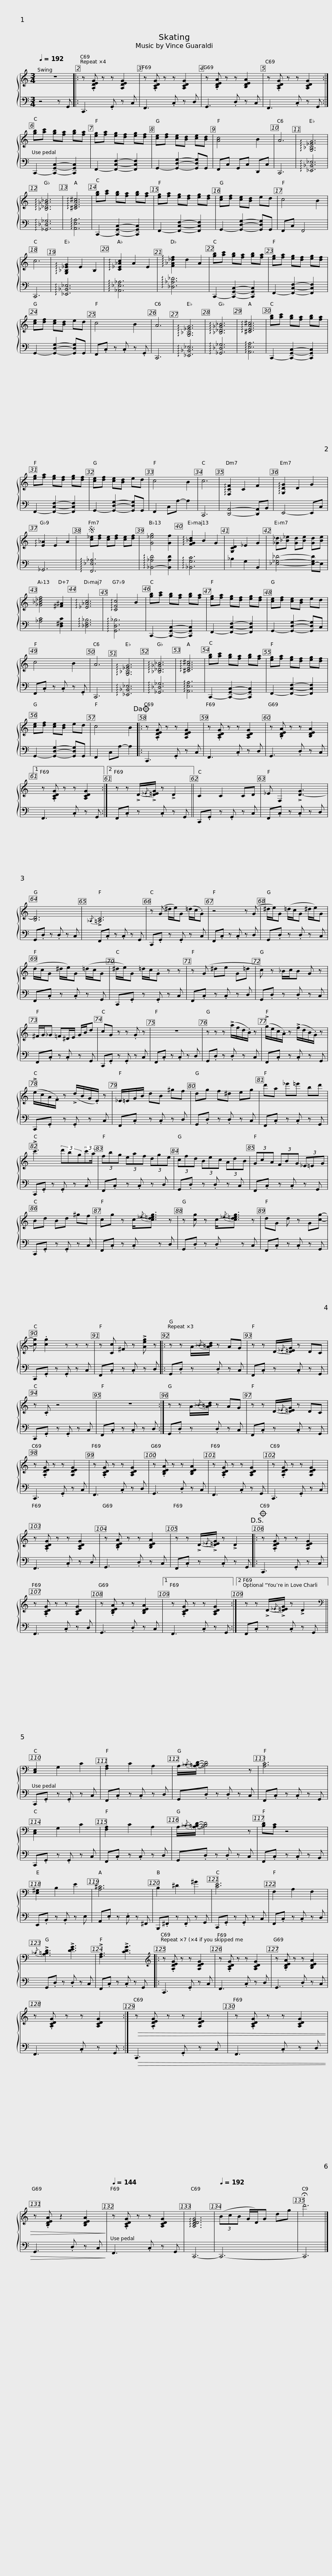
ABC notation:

X:1
%%score { 1 | 2 }
L:1/8
Q:1/4=192
M:3/4
I:linebreak $
K:C
V:1 treble
V:2 bass
V:1
 z6 |: z .[A,DEG] z z [A,DEG]2 | z .[A,CDG] z z [A,CDG]2 | z .[B,DEA] z z [B,DEA]2 | z .[A,CDG] z z [A,CDG]2 :| %5
 [gb][ac'] [gb][fa] [gb][fa] |$ [eg][fa] [eg][df] [eg][df] | [ce][df] [ce][Bd] [ce][Bd] | [Ac]4 B2 | A6 | %10
 !arpeggio![G,_B,_EG]6 | !arpeggio![_B,_D_G_B]6 | !arpeggio![^CEA^c]6 | [gb][ac'] [gb][fa] [gb][fa] |$ [eg][fa] [eg][df] [eg][df] | %15
 [ce][df] [ce][Bd] ed | c4 B2 | c6 | !arpeggio![G,_B,_EG]2 E2 B,2 | !arpeggio![C_E_Ac]2 A2 E2 | %20
 !arpeggio![F_A_df]2 d2 A2 | [gb][ac'] [gb][fa] [gb][fa] |$ [eg][fa] [eg][df] [eg][df] | [ce][df] [ce][Bd] ed | c4 B2 | %25
 A6 | !arpeggio![G,_B,_EG]6 | !arpeggio![_B,_D_G_B]6 | !arpeggio![^CEA^c]6 | [gb][ac'] [gb][fa] [gb][fa] |$ %30
 [eg][fa] [eg][df] [eg][df] | [ce][df] [ce][Bd] ed | c4 B2 | c6 | !arpeggio![F,CF]2 C2 F2 | %35
 !arpeggio![G,DG]2 D2 G2 | !arpeggio![E_A]2 E2 A2 |S [c_e][df] [ce][df] [ce][df] |$ [G_eg]4 [Gf]2 | !arpeggio![FG_Bd]2 B2 G2 | %40
 [G,CD]2 _E2 G2 | [_G_d][_B_e] [Gd][Be] [Gd][Be] | [_G_B_df]4 [^F^A]2 | !arpeggio![_E_Ac]6 | !arpeggio![CFc]4 B2 | %45
 [gb][ac'] [gb][fa] [gb][fa] |$ [eg][fa] [eg][df] [eg][df] | [ce][df] [ce][Bd] ed | c4 B2 | A6 | %50
 !arpeggio![G,_B,_EG]6 | !arpeggio![_B,_D_G_B]6 | !arpeggio![^CEA^c]6 | [gb][ac'] [gb][fa] [gb][fa] |$ [eg][fa] [eg][df] [eg][df] | %55
 [ce][df] [ce][Bd] ed | c4 B2!dacoda! |: z .[A,DEG] z z [A,DEG]2 | z .[A,CDG] z z [A,CDG]2 | z .[B,DEA] z z [B,DEA]2 |1$ %60
 z .[A,CDG] z z [A,CDG]2 :|2 z z !>!D/-{/_E}!>![D=EG]/ z !>!D2 || C2 C2 CD | _E F,2 !>![D-G]3 | [B,D]6 |$ %65
{/_A,} !>![=A,C]6 | z (G ^d/e/)G (=d/c/.G) | z4 z (G | ^d/e/)G (=d/c/G ^d/e/)G |$ (d/c/G ^d/e/)G (=d/c/G | %70
 ^d/e/)G =d/c/.G z z | z (G ^de G=d | c) z _B/c/B G z |$ ^F/G/_G =F^D/E/ G/B/d | cG z z .G z | %75
 z6 | z z z (!>!a/f/d/.B/) z | (!>!g/e/c/.A/) z (!>!f/d/B/.G/) z |$ (!>!e/c/A/.F/) z (!>!d/B/G/.E/) z | _E/=E/G/B/ dB ^gf | %80
 dg f^d eg | d'a _e'=e' bd' | !>!c'3 (3d'bg(3:2:2c'a/ |$ (3fbg (3eaf (3dge | (3cfd (3Bec (3AdB | %85
 (3GcA (3FBG (3_E=EG | Bd Bd ^gf |$ cg z c/-{/_e}[cd=eg]3/2 z | z [cg] z c/-{/_e}[cd=eg]3/2 z | dG d z G[cg]- | %90
 [cg] .[cg]2 z z z | z [Cc] ^F z !>![Aeg] z |:$ z z A/-{/_B}[A=Bd]/ z AG | z z D/-{/_E}[D=EG]/ z DC | z .C z4 | %95
 z6 :| z z A/-{/_B}[A=Bd]/ z AG |$ z z D/-{/_E}[D=EG]/ z DC | z .[A,DEG] z z [A,DEG]2 | z .[A,CDG] z z [A,CDG]2 | %100
 z .[B,DEA] z z [B,DEA]2 | z .[A,CDG] z z [A,CDG]2 | z .[A,DEG] z z [A,DEG]2 |$ z .[A,CDG] z z [A,CDG]2 | z .[B,DEA] z z [B,DEA]2 | %105
 z z !>!D/-{/_E}!>![D=EG]/ z !>!D2!D.S.! |:O z .[A,DEG] z z [A,DEG]2 | z .[A,CDG] z z [A,CDG]2 |$ z .[B,DEA] z z [B,DEA]2 |1 z .[A,CDG] z z [A,CDG]2 :|2 %110
 z z !>!D/-{/_E}!>![D=EG]/ z !>!D2 ||[K:bass] [C,E,]2 G,2 C2 | [F,A,]2 C2 A,2 |$ A,/-{/_B,}[A,=B,D]/- [A,B,D]4 z | [A,C]6 | %115
 [C,E,]2 G,2 C2 | [F,A,]2 C2 A,2 | A,/-{/_B,}[A,=B,D]/- [A,B,D]4 z |$ [B,D][A,C] z4 | [E,^G,]2 B,2 E2 | %120
 [A,^C]6 | B,2 ^D2 ^G2 | [CE]6 | F,2 A,2 F,2 |${/_B,} !>![A,=B,D]3 !>![DEG]3 | %125
 !>![F,A,]3 !>![CDG]3 |:[K:treble] z .[A,DEG] z z [A,DEG]2 | z .[A,CDG] z z [A,CDG]2 | z .[B,DEA] z z [B,DEA]2 | z .[A,CDG] z z [A,CDG]2 :|$ %130
!>(! z .[A,DEG] z z [A,DEG]2 | z .[A,CDG] z z [A,CDG]2 | z .[B,DEA] z2 [B,DEA]2!>)! |[Q:1/4=144] z .[A,CDG] z z [A,CDG]2 | !arpeggio![A,CDEG]6 | %135
[Q:1/4=192] (3(BcB G/D/)G dg | !fermata!d'6 |] %137
V:2
 z4 z G,, |: C,,3 .G,, z C, | F,,3 .C, z D, | G,,3 .D, z C, | F,,3 .C, z G,, :| %5
 C,,2- [C,,G,,C,]2- [C,,G,,C,]2 |$ F,,2- [F,,C,F,]2- [F,,C,F,]2 | G,,2- [G,,D,G,]2- [G,,D,G,]G,, | F,,C, G,,C, D,,C, | C,,6 | %10
 !arpeggio![_E,,_B,,_E,]6 | !arpeggio![_G,,_D,_G,]6 | !arpeggio![A,,E,A,]6 | C,,2- [C,,G,,C,]2- [C,,G,,C,]2 |$ F,,2- [F,,C,F,]2- [F,,C,F,]2 | %15
 G,,2- [G,,D,G,]2- [G,,D,G,]G,, | F,,C, F,,4 | C,,6 | !arpeggio![_E,,_B,,_E,]6 | !arpeggio![_A,,_E,_A,]6 | %20
 !arpeggio![_D,_A,_D]6 | C,,2- [C,,G,,C,]2- [C,,G,,C,]2 |$ F,,2- [F,,C,F,]2- [F,,C,F,]2 | G,,2- [G,,D,G,]2- [G,,D,G,]G,, | F,,.C, z .C, z .G,, | %25
 C,,6 | !arpeggio![_E,,_B,,_E,]6 | !arpeggio![_G,,_D,_G,]6 | !arpeggio![A,,E,A,]6 | C,,2- [C,,G,,C,]2- [C,,G,,C,]2 |$ %30
 F,,2- [F,,C,F,]2- [F,,C,F,]2 | G,,2- [G,,D,G,]2- [G,,D,G,]G,, | F,,2 C,A,- A,2 | C,,6 | [D,,A,,]4- [D,,A,,]B,, | %35
 E,,4- E,,C, | _G,,6 | !arpeggio![F,,_E,_A,]6 |$ !arpeggio![_B,,-_A,D]4 [B,,A,D]2 | !arpeggio![_B,,G,C]6 | %40
 _B,2 G,2 B,,2 | [_E,_G,_D]4- [E,-G,D]E, | [_A,C]4 [D,^F,C]2 | !arpeggio![_D,F,_B,]6 | !arpeggio![G,,D,_B,]6 | %45
 C,,2- [C,,G,,C,]2- [C,,G,,C,]2 |$ F,,2- [F,,C,F,]2- [F,,C,F,]2 | G,,2- [G,,D,G,]2- [G,,D,G,]C, | F,,.C, z .C, z .G,, | C,,6 | %50
 !arpeggio![_E,,_B,,_E,]6 | !arpeggio![_G,,_D,_G,]6 | !arpeggio![A,,E,A,]6 | C,,2- [C,,G,,C,]2- [C,,G,,C,]2 |$ F,,2- [F,,C,F,]2- [F,,C,F,]2 | %55
 G,,2- [G,,D,G,]2- [G,,D,G,]G,, | F,,2 C,A,- A,2 |: C,,3 .G,, z C, | F,,3 .C, z D, | G,,3 .D, z C, |1$ %60
 F,,3 .C, z G,, :|2 F,,.C, z .C, z G,, || C,,.G,, z .G,, z C, | F,,.C, z .C, z D, | G,,.D, z .D, z C, |$ %65
 F,,.C, z .C, z G,, | C,,.G,, z .G,, z C, | F,,.C, z .C, z D, | G,,.D, z .D, z C, |$ F,,.C, z .C, z G,, | %70
 C,,.G,, z .G,, z C, | F,,.C, z .C, z D, | G,,.D, z .D, z C, |$ F,,.C, z .C, z G,, | C,,.G,, z .G,, z C, | %75
 F,,.C, z .C, z D, | G,,.D, z .D, z C, | F,,.C, z .C, z G,, |$ C,,.G,, z .G,, z C, | F,,.C, z .C, z D, | %80
 G,,.D, z .D, z C, | F,,.C, z .C, z G,, | C,,.G,, z .G,, z C, |$ F,,.C, z .C, z D, | G,,.D, z .D, z C, | %85
 F,,.C, z .C, z G,, | C,,.G,, z .G,, z C, |$ F,,.C, z .C, z D, | G,,.D, z .D, z C, | F,,.C, z .C, z G,, | %90
 C,,.G,, z .G,, z C, | F,,.C, z .C, z D, |:$ G,,.D, z .D, z C, | F,,.C, z .C, z G,, | C,,.G,, z .G,, z C, | %95
 F,,.C, z .C, z D, :| G,,.D, z .D, z C, |$ F,,.C, z .C, z G,, | C,,3 .G,, z C, | F,,3 .C, z D, | %100
 G,,3 .D, z C, | F,,3 .C, z G,, | C,,3 .G,, z C, |$ F,,3 .C, z D, | G,,3 .D, z C, | %105
 F,,.C, z .C, z G,, |: C,,3 .G,, z C, | F,,3 .C, z D, |$ G,,3 .D, z C, |1 F,,3 .C, z G,, :|2 %110
 F,,.C, z .C, z G,, || C,,.G,, z .G,, z C, | F,,.C, z .C, z D, |$ G,,.D, z .D, z C, | F,,.C, z .C, z G,, | %115
 C,,.G,, z .G,, z C, | F,,.C, z .C, z D, | G,,.D, z .D, z C, |$ F,,.C, z .C, z B,, | E,,.B,, z .B,, z E, | %120
 A,,.E, z .E, z ^F,, | B,,,.^F,, z .F,, z G,, | C,,.G,, z .G,, z C, | F,,.C, z .C, z D, |$ G,,.D, z .D, z C, | %125
 F,,.C, z .C, z G,, |: C,,3 .G,, z C, | F,,3 .C, z D, | G,,3 .D, z C, | F,,3 .C, z G,, :|$ %130
!>(! C,,3 .G,, z C, | F,,3 .C, z D, | G,,3 .D, z C,!>)! | F,,3 .C, z G,, | C,,6- | %135
 C,,6- | C,,6 |] %137
